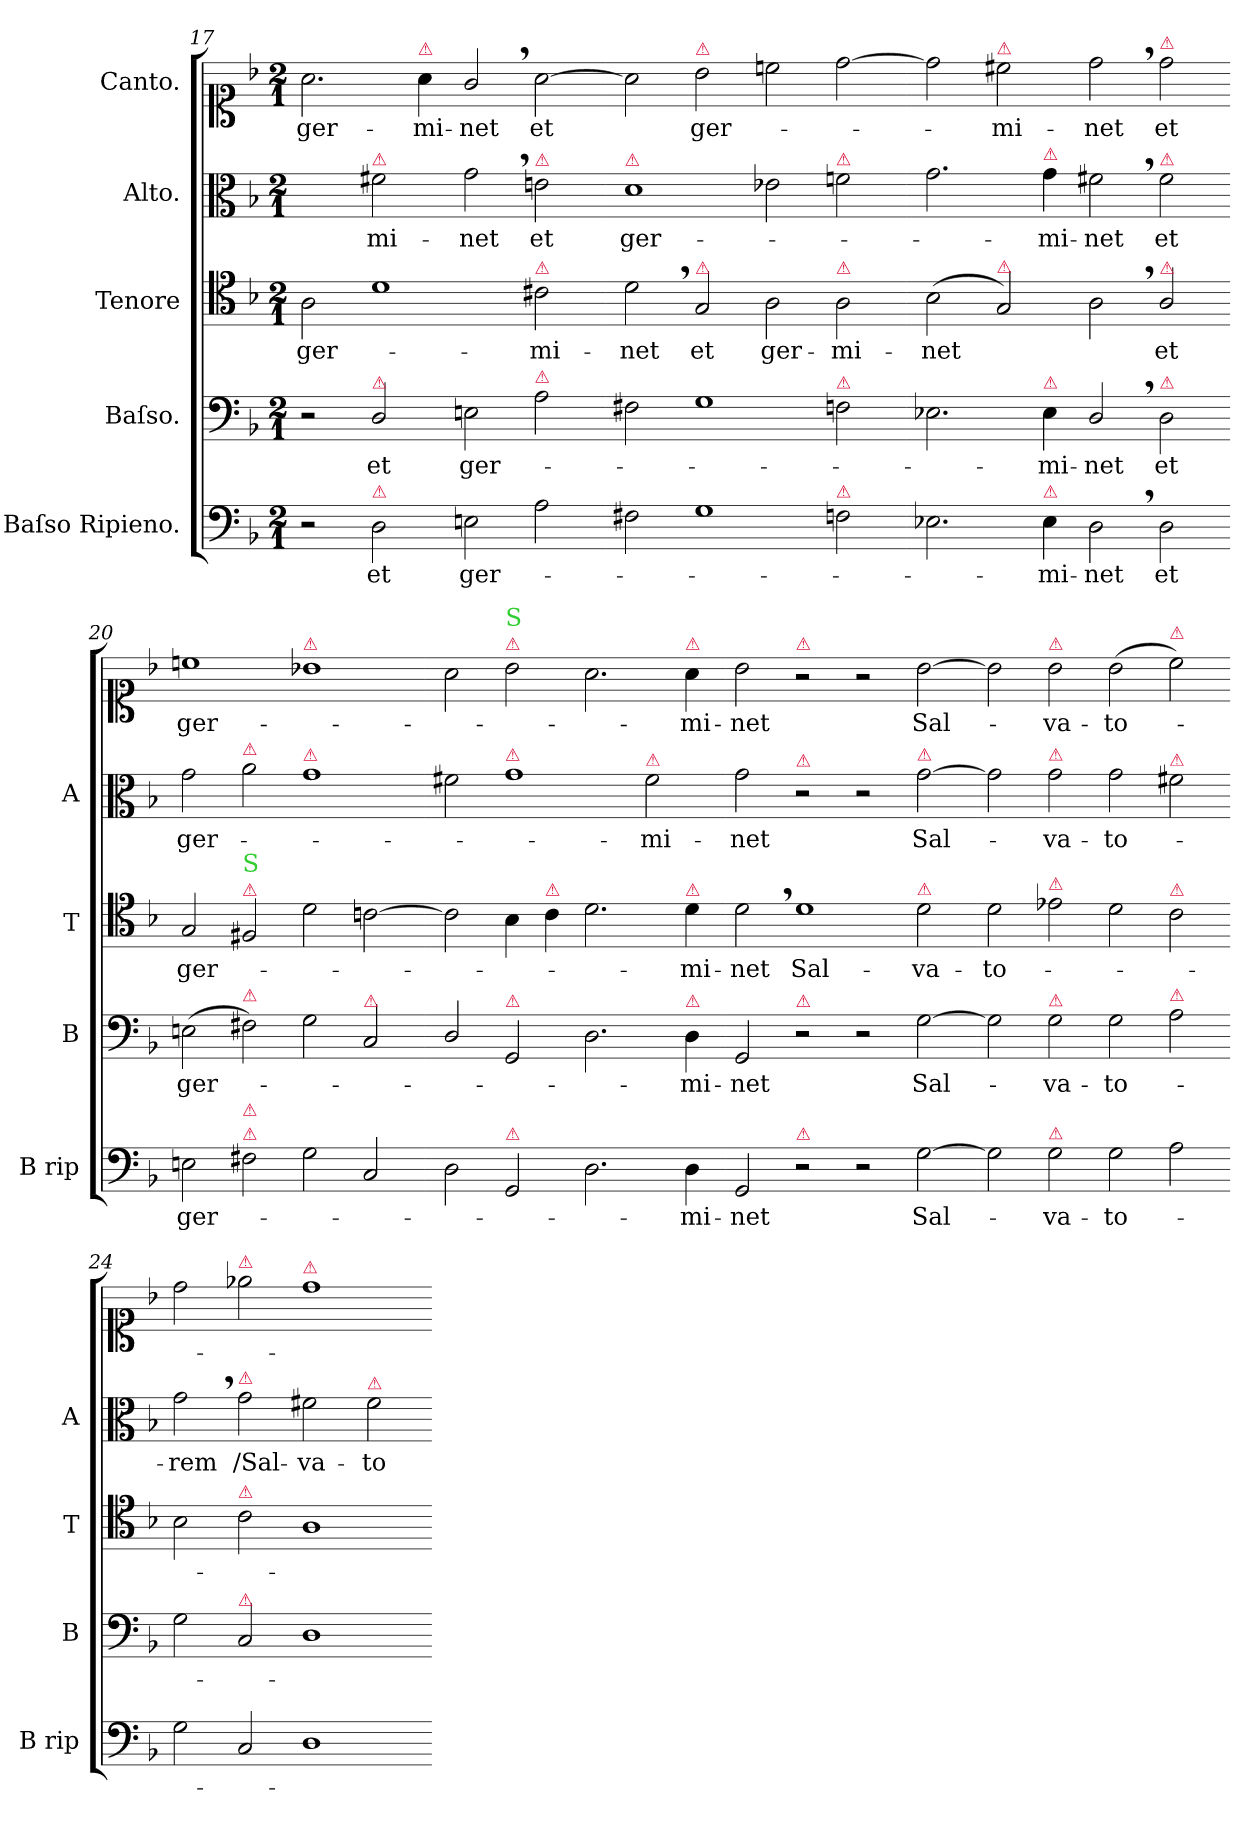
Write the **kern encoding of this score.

**kern	**text	**kern	**text	**kern	**text	**kern	**text	**kern	**text
*part5	*part5	*part4	*part4	*part3	*part3	*part2	*part2	*part1	*part1
*staff5	*staff5	*staff4	*staff4	*staff3	*staff3	*staff2	*staff2	*staff1	*staff1
*I"Baſso Ripieno.	*	*I"Baſso.	*	*I"Tenore	*	*I"Alto.	*	*I"Canto.	*
*I'B rip	*	*I'B	*	*I'T	*	*I'A	*	*	*
*clefF4	*	*clefF4	*	*clefC4	*	*clefC3	*	*clefC1	*
*k[b-]	*	*k[b-]	*	*k[b-]	*	*k[b-]	*	*k[b-]	*
*M2/1	*	*M2/1	*	*M2/1	*	*M2/1	*	*M2/1	*
=17	=17	=17	=17	=17	=17	=17	=17	=17	=17
2r	.	2r	.	2A\	ger-	2ryy	.	2.a\	ger-
!	!	!	!	!	!	!LO:TX:a:color=crimson:t=⚠	!	!	!
!	!	!LO:TX:a:color=crimson:t=⚠	!	!	!	!	!	!	!
!LO:TX:a:color=crimson:t=⚠	!	!	!	!	!	!	!	!	!
2D\	et	2D/	et	1d\	.	2f#X\	-mi-	.	.
!	!	!	!	!	!	!	!	!LO:TX:a:color=crimson:t=⚠	!
.	.	.	.	.	.	.	.	4a\	-mi-
2En\	ger-	2En\	ger-	.	.	2g,\	-net	2g,/	-net
!	!	!	!	!	!	!LO:TX:a:color=crimson:t=⚠	!	!	!
!	!	!	!	!LO:TX:a:color=crimson:t=⚠	!	!	!	!	!
!	!	!LO:TX:a:color=crimson:t=⚠	!	!	!	!	!	!	!
2A\	.	2A\	.	2c#X\	-mi-	2en\	et	[2a\	et
=18-	=18-	=18-	=18-	=18-	=18-	=18-	=18-	=18-	=18-
!	!	!	!	!	!	!LO:TX:a:color=crimson:t=⚠	!	!	!
2F#X\	.	2F#X\	.	2d,\	-net	1d\	ger-	2a\]	.
!	!	!	!	!	!	!	!	!LO:TX:a:color=crimson:t=⚠	!
!	!	!	!	!LO:TX:a:color=crimson:t=⚠	!	!	!	!	!
1G\	.	1G\	.	2G/	et	.	.	2b-\	ger-
.	.	.	.	2A\	ger-	2e-X\	.	2ccn\	.
!	!	!	!	!	!	!LO:TX:a:color=crimson:t=⚠	!	!	!
!	!	!	!	!LO:TX:a:color=crimson:t=⚠	!	!	!	!	!
!	!	!LO:TX:a:color=crimson:t=⚠	!	!	!	!	!	!	!
!LO:TX:a:color=crimson:t=⚠	!	!	!	!	!	!	!	!	!
2Fn\	.	2Fn\	.	2A\	-mi-	2fn\	.	[2dd\	.
=19-	=19-	=19-	=19-	=19-	=19-	=19-	=19-	=19-	=19-
2.E-X\	.	2.E-X\	.	(2B-\	-net	2.g\	.	2dd\]	.
!	!	!	!	!	!	!	!	!LO:TX:a:color=crimson:t=⚠	!
!	!	!	!	!LO:TX:a:color=crimson:t=⚠	!	!	!	!	!
.	.	.	.	2G/)	.	.	.	2cc#X\	-mi-
!	!	!	!	!	!	!LO:TX:a:color=crimson:t=⚠	!	!	!
!	!	!LO:TX:a:color=crimson:t=⚠	!	!	!	!	!	!	!
!LO:TX:a:color=crimson:t=⚠	!	!	!	!	!	!	!	!	!
4E-\	-mi-	4E-\	-mi-	.	.	4g\	-mi-	.	.
2D,\	-net	2D,/	-net	2A,\	.	2f#X,\	-net	2dd,\	-net
!	!	!	!	!	!	!	!	!LO:TX:a:color=crimson:t=⚠	!
!	!	!	!	!	!	!LO:TX:a:color=crimson:t=⚠	!	!	!
!	!	!	!	!LO:TX:a:color=crimson:t=⚠	!	!	!	!	!
!	!	!LO:TX:a:color=crimson:t=⚠	!	!	!	!	!	!	!
2D\	et	2D\	et	2A/	et	2f#\	et	2dd\	et
=20-	=20-	=20-	=20-	=20-	=20-	=20-	=20-	=20-	=20-
2En\	ger-	(2En\	ger-	2G/	ger-	2g\	ger-	1ccn\	ger-
!	!	!	!	!	!	!LO:TX:a:color=crimson:t=⚠	!	!	!
!	!	!	!	!LO:TX:a:color=crimson:t=⚠	!	!	!	!	!
!	!	!	!	!LO:TX:a:color=limegreen:t=S	!	!	!	!	!
!	!	!LO:TX:a:color=crimson:t=⚠	!	!	!	!	!	!	!
!LO:TX:a:color=crimson:t=⚠	!	!	!	!	!	!	!	!	!
!LO:TX:a:color=crimson:t=⚠	!	!	!	!	!	!	!	!	!
2F#X\	.	2F#X\)	.	2F#X/	.	2a\	.	.	.
!	!	!	!	!	!	!	!	!LO:TX:a:color=crimson:t=⚠	!
!	!	!	!	!	!	!LO:TX:a:color=crimson:t=⚠	!	!	!
2G\	.	2G\	.	2d\	.	1g\	.	1b-X\	.
!	!	!LO:TX:a:color=crimson:t=⚠	!	!	!	!	!	!	!
2C/	.	2C/	.	[2cn\	.	.	.	.	.
=21-	=21-	=21-	=21-	=21-	=21-	=21-	=21-	=21-	=21-
2D\	.	2D/	.	2c\]	.	2f#X\	.	2a\	.
!	!	!	!	!	!	!	!	!LO:TX:a:color=crimson:t=⚠	!
!	!	!	!	!	!	!	!	!LO:TX:a:color=limegreen:t=S	!
!	!	!	!	!	!	!LO:TX:a:color=crimson:t=⚠	!	!	!
!	!	!LO:TX:a:color=crimson:t=⚠	!	!	!	!	!	!	!
!LO:TX:a:color=crimson:t=⚠	!	!	!	!	!	!	!	!	!
2GG/	.	2GG/	.	4B-\	.	1g\	.	2b-\	.
!	!	!	!	!LO:TX:a:color=crimson:t=⚠	!	!	!	!	!
.	.	.	.	4c\	.	.	.	.	.
2.D\	.	2.D\	.	2.d\	.	.	.	2.a\	.
!	!	!	!	!	!	!LO:TX:a:color=crimson:t=⚠	!	!	!
.	.	.	.	.	.	2f#\	-mi-	.	.
!	!	!	!	!	!	!	!	!LO:TX:a:color=crimson:t=⚠	!
!	!	!	!	!LO:TX:a:color=crimson:t=⚠	!	!	!	!	!
!	!	!LO:TX:a:color=crimson:t=⚠	!	!	!	!	!	!	!
4D\	-mi-	4D\	-mi-	4d\	-mi-	.	.	4a\	-mi-
=22-	=22-	=22-	=22-	=22-	=22-	=22-	=22-	=22-	=22-
2GG/	-net	2GG/	-net	2d,\	-net	2g\	-net	2b-\	-net
!	!	!	!	!	!	!	!	!LO:TX:a:color=crimson:t=⚠	!
!	!	!	!	!	!	!LO:TX:a:color=crimson:t=⚠	!	!	!
!	!	!LO:TX:a:color=crimson:t=⚠	!	!	!	!	!	!	!
!LO:TX:a:color=crimson:t=⚠	!	!	!	!	!	!	!	!	!
2r	.	2r	.	1d\	Sal-	2r	.	2r	.
2r	.	2r	.	.	.	2r	.	2r	.
!	!	!	!	!	!	!LO:TX:a:color=crimson:t=⚠	!	!	!
!	!	!	!	!LO:TX:a:color=crimson:t=⚠	!	!	!	!	!
[2G\	Sal-	[2G\	Sal-	2d\	-va-	[2g\	Sal-	[2b-\	Sal-
=23-	=23-	=23-	=23-	=23-	=23-	=23-	=23-	=23-	=23-
2G\]	.	2G\]	.	2d\	-to-	2g\]	.	2b-\]	.
!	!	!	!	!	!	!	!	!LO:TX:a:color=crimson:t=⚠	!
!	!	!	!	!	!	!LO:TX:a:color=crimson:t=⚠	!	!	!
!	!	!	!	!LO:TX:a:color=crimson:t=⚠	!	!	!	!	!
!	!	!LO:TX:a:color=crimson:t=⚠	!	!	!	!	!	!	!
!LO:TX:a:color=crimson:t=⚠	!	!	!	!	!	!	!	!	!
2G\	-va-	2G\	-va-	2e-X\	.	2g\	-va-	2b-\	-va-
2G\	-to-	2G\	-to-	2d\	.	2g\	-to-	(2b-\	-to-
!	!	!	!	!	!	!	!	!LO:TX:a:color=crimson:t=⚠	!
!	!	!	!	!	!	!LO:TX:a:color=crimson:t=⚠	!	!	!
!	!	!	!	!LO:TX:a:color=crimson:t=⚠	!	!	!	!	!
!	!	!LO:TX:a:color=crimson:t=⚠	!	!	!	!	!	!	!
2A\	.	2A\	.	2c\	.	2f#X\	.	2cc\)	.
=24-	=24-	=24-	=24-	=24-	=24-	=24-	=24-	=24-	=24-
2G\	.	2G\	.	2B-\	.	2g,\	-rem	2dd\	.
!	!	!	!	!	!	!	!	!LO:TX:a:color=crimson:t=⚠	!
!	!	!	!	!	!	!LO:TX:a:color=crimson:t=⚠	!	!	!
!	!	!	!	!LO:TX:a:color=crimson:t=⚠	!	!	!	!	!
!	!	!LO:TX:a:color=crimson:t=⚠	!	!	!	!	!	!	!
2C/	.	2C/	.	2c\	.	2g\	/Sal-	2ee-X\	.
!	!	!	!	!	!	!	!	!LO:TX:a:color=crimson:t=⚠	!
1D\	.	1D\	.	1A\	.	2f#X\	-va-	1dd\	.
!	!	!	!	!	!	!LO:TX:a:color=crimson:t=⚠	!	!	!
.	.	.	.	.	.	2f#\	-to-	.	.
=-	=-	=-	=-	=-	=-	=-	=-	=-	=-
*-	*-	*-	*-	*-	*-	*-	*-	*-	*-
